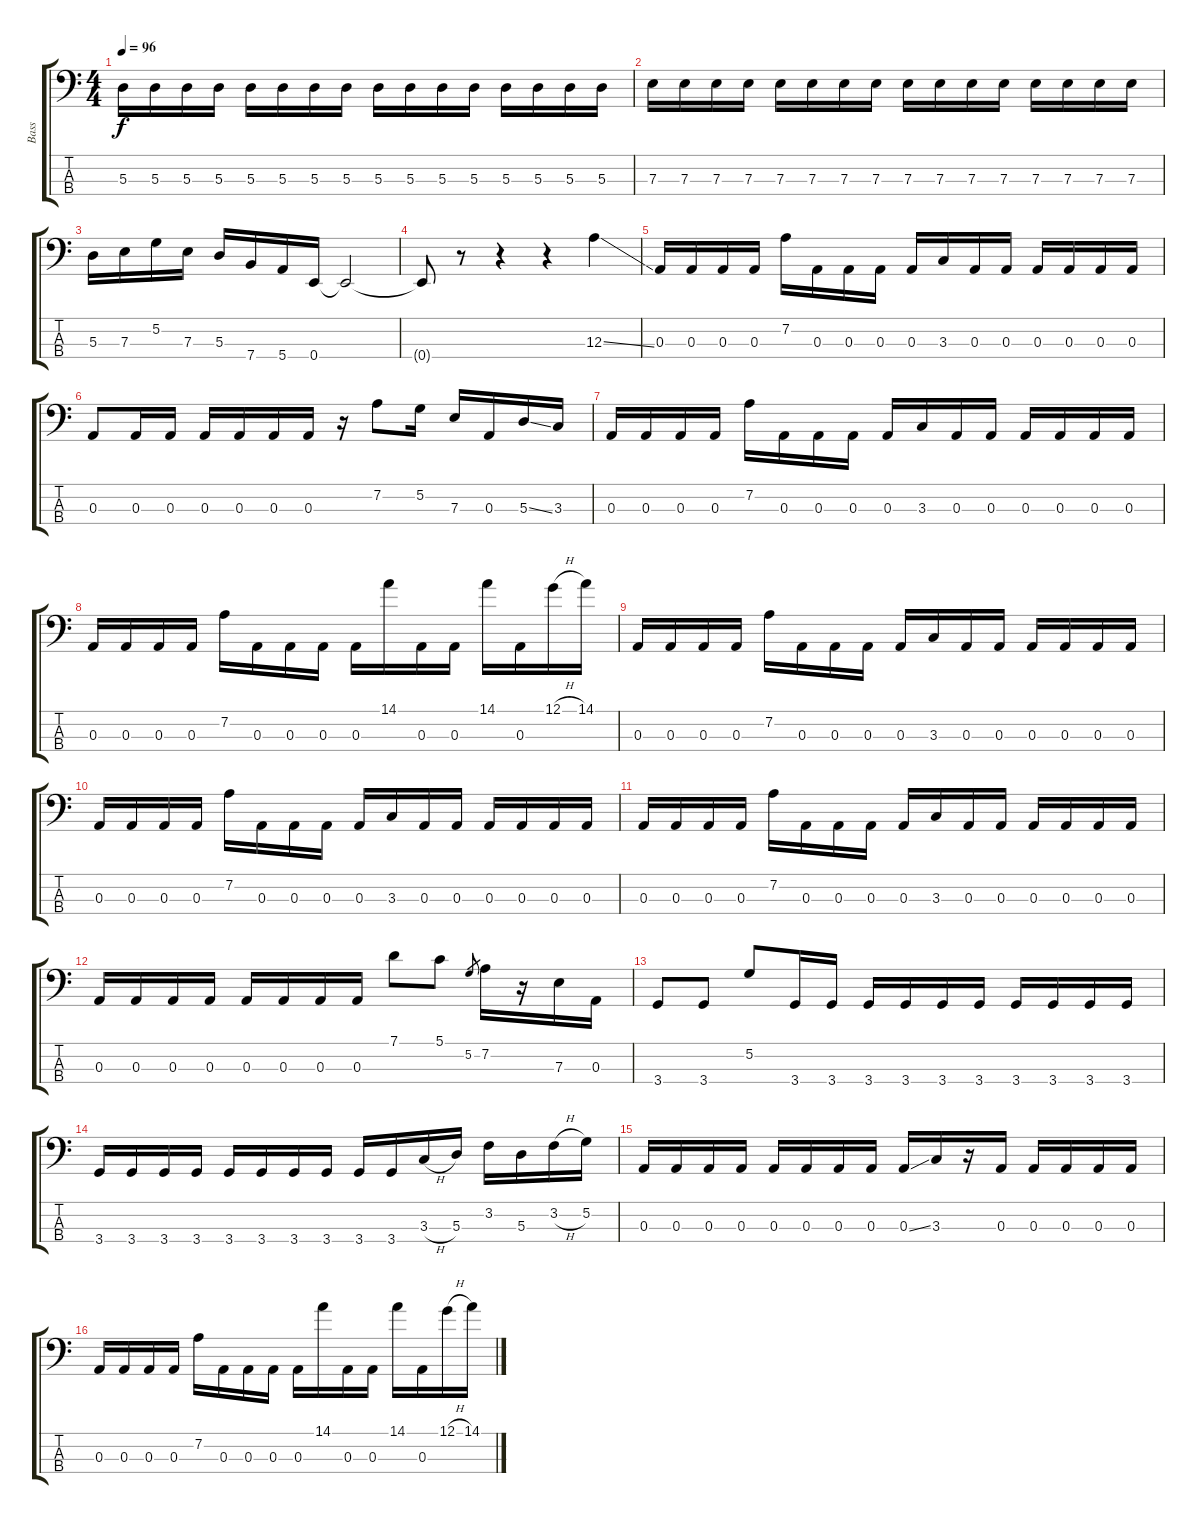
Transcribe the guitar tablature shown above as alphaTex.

\track ("Bass" "Bass") {instrument electricbasspick}
\staff {score tabs}
\tuning (G2 D2 A1 E1) {hide}
\ts (4 4)
\tempo 96
\clef f4
\ks c
5.3.16{dy f} 5.3.16 5.3.16 5.3.16 5.3.16 5.3.16 5.3.16 5.3.16 5.3.16 5.3.16 5.3.16 5.3.16 5.3.16 5.3.16 5.3.16 5.3.16 |
7.3.16 7.3.16 7.3.16 7.3.16 7.3.16 7.3.16 7.3.16 7.3.16 7.3.16 7.3.16 7.3.16 7.3.16 7.3.16 7.3.16 7.3.16 7.3.16 |
5.3.16 7.3.16 5.2.16 7.3.16 5.3.16 7.4.16 5.4.16 0.4.16 0.4{t}.2 |
0.4{t}.8 r.8 r.4 r.4 12.3{ss}.4 |
0.3.16 0.3.16 0.3.16 0.3.16 7.2.16 0.3.16 0.3.16 0.3.16 0.3.16 3.3.16 0.3.16 0.3.16 0.3.16 0.3.16 0.3.16 0.3.16 |
0.3.8 0.3.16 0.3.16 0.3.16 0.3.16 0.3.16 0.3.16 r.16 7.2.8 5.2.16 7.3.16 0.3.16 5.3{ss}.16 3.3.16 |
0.3.16 0.3.16 0.3.16 0.3.16 7.2.16 0.3.16 0.3.16 0.3.16 0.3.16 3.3.16 0.3.16 0.3.16 0.3.16 0.3.16 0.3.16 0.3.16 |
0.3.16 0.3.16 0.3.16 0.3.16 7.2.16 0.3.16 0.3.16 0.3.16 0.3.16 14.1.16 0.3.16 0.3.16 14.1.16 0.3.16 12.1{h}.16 14.1.16 |
0.3.16 0.3.16 0.3.16 0.3.16 7.2.16 0.3.16 0.3.16 0.3.16 0.3.16 3.3.16 0.3.16 0.3.16 0.3.16 0.3.16 0.3.16 0.3.16 |
0.3.16 0.3.16 0.3.16 0.3.16 7.2.16 0.3.16 0.3.16 0.3.16 0.3.16 3.3.16 0.3.16 0.3.16 0.3.16 0.3.16 0.3.16 0.3.16 |
0.3.16 0.3.16 0.3.16 0.3.16 7.2.16 0.3.16 0.3.16 0.3.16 0.3.16 3.3.16 0.3.16 0.3.16 0.3.16 0.3.16 0.3.16 0.3.16 |
0.3.16 0.3.16 0.3.16 0.3.16 0.3.16 0.3.16 0.3.16 0.3.16 7.1.8 5.1.8 5.2.8{gr} 7.2.16 r.16 7.3.16 0.3.16 |
3.4.8 3.4.8 5.2.8 3.4.16 3.4.16 3.4.16 3.4.16 3.4.16 3.4.16 3.4.16 3.4.16 3.4.16 3.4.16 |
3.4.16 3.4.16 3.4.16 3.4.16 3.4.16 3.4.16 3.4.16 3.4.16 3.4.16 3.4.16 3.3{h}.16 5.3.16 3.2.16 5.3.16 3.2{h}.16 5.2.16 |
0.3.16 0.3.16 0.3.16 0.3.16 0.3.16 0.3.16 0.3.16 0.3.16 0.3{ss}.16 3.3.16 r.16 0.3.16 0.3.16 0.3.16 0.3.16 0.3.16 |
0.3.16 0.3.16 0.3.16 0.3.16 7.2.16 0.3.16 0.3.16 0.3.16 0.3.16 14.1.16 0.3.16 0.3.16 14.1.16 0.3.16 12.1{h}.16 14.1.16
